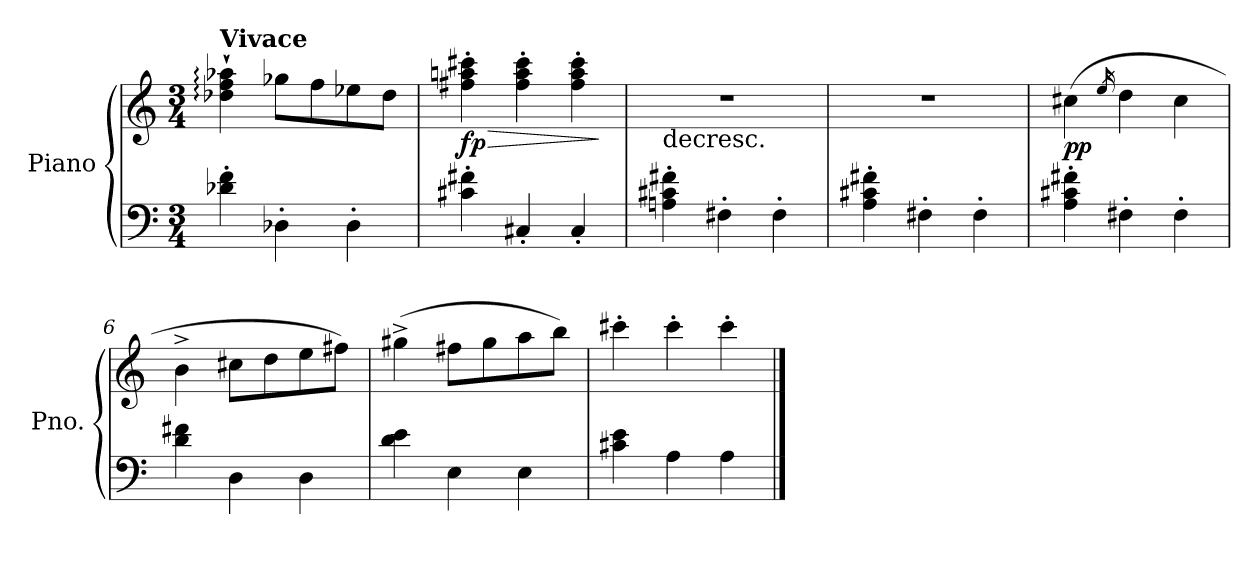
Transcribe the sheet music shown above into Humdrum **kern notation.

**kern	**kern	**dynam
*part1	*part1	*part1
*staff2	*staff1	*staff1/2
*I"Piano	*	*
*I'Pno.	*	*
*clefF4	*clefG2	*
*k[]	*k[]	*
*M3/4	*M3/4	*
=1	=1	=1
!	!LO:TX:a:B:t=Vivace	!
4d-X\' 4f\'	4dd-X\:` 4ff\:` 4aa-X\:`	.
4D-X'\	8gg-X\L	.
.	8ff\	.
4D-'\	8ee-X\	.
.	8dd-\J	.
=2	=2	=2
!	!	!LO:HP:b
!	!	!LO:DY:n=1:b
4c#X\' 4f#X\'	4ff#X\' 4aan\' 4ccc#X\'	> fp
4C#X'/	4ff#\' 4aa\' 4ccc#\'	.
4C#'/	4ff#\' 4aa\' 4ccc#\'	.
.	.	]
=3	=3	=3
!	!LO:TX:b:t=decresc.	!
4An\' 4c#X\' 4f#X\'	2.r	.
4F#X'\	.	.
4F#'\	.	.
=4	=4	=4
4A\' 4c#X\' 4f#X\'	2.r	.
4F#X'\	.	.
4F#'\	.	.
=5	=5	=5
!	!	!LO:DY:b
4A\' 4c#X\' 4f#X\'	(>4cc#X\	pp
.	16qee/	.
4F#X'\	4dd\	.
4F#'\	4cc#\	.
=6	=6	=6
4d\ 4f#X\	4b^\	.
4D\	8cc#X\L	.
.	8dd\	.
4D\	8ee\	.
.	8ff#X\J)	.
!!LO:LB:g=z
=7	=7	=7
4d\ 4e\	(>4gg#X^\	.
4E\	8ff#X\L	.
.	8gg#\	.
4E\	8aa\	.
.	8bb\J)	.
=8	=8	=8
4c#X\ 4e\	4ccc#X'\	.
4A\	4ccc#'\	.
4A\	4ccc#'\	.
==	==	==
*-	*-	*-
